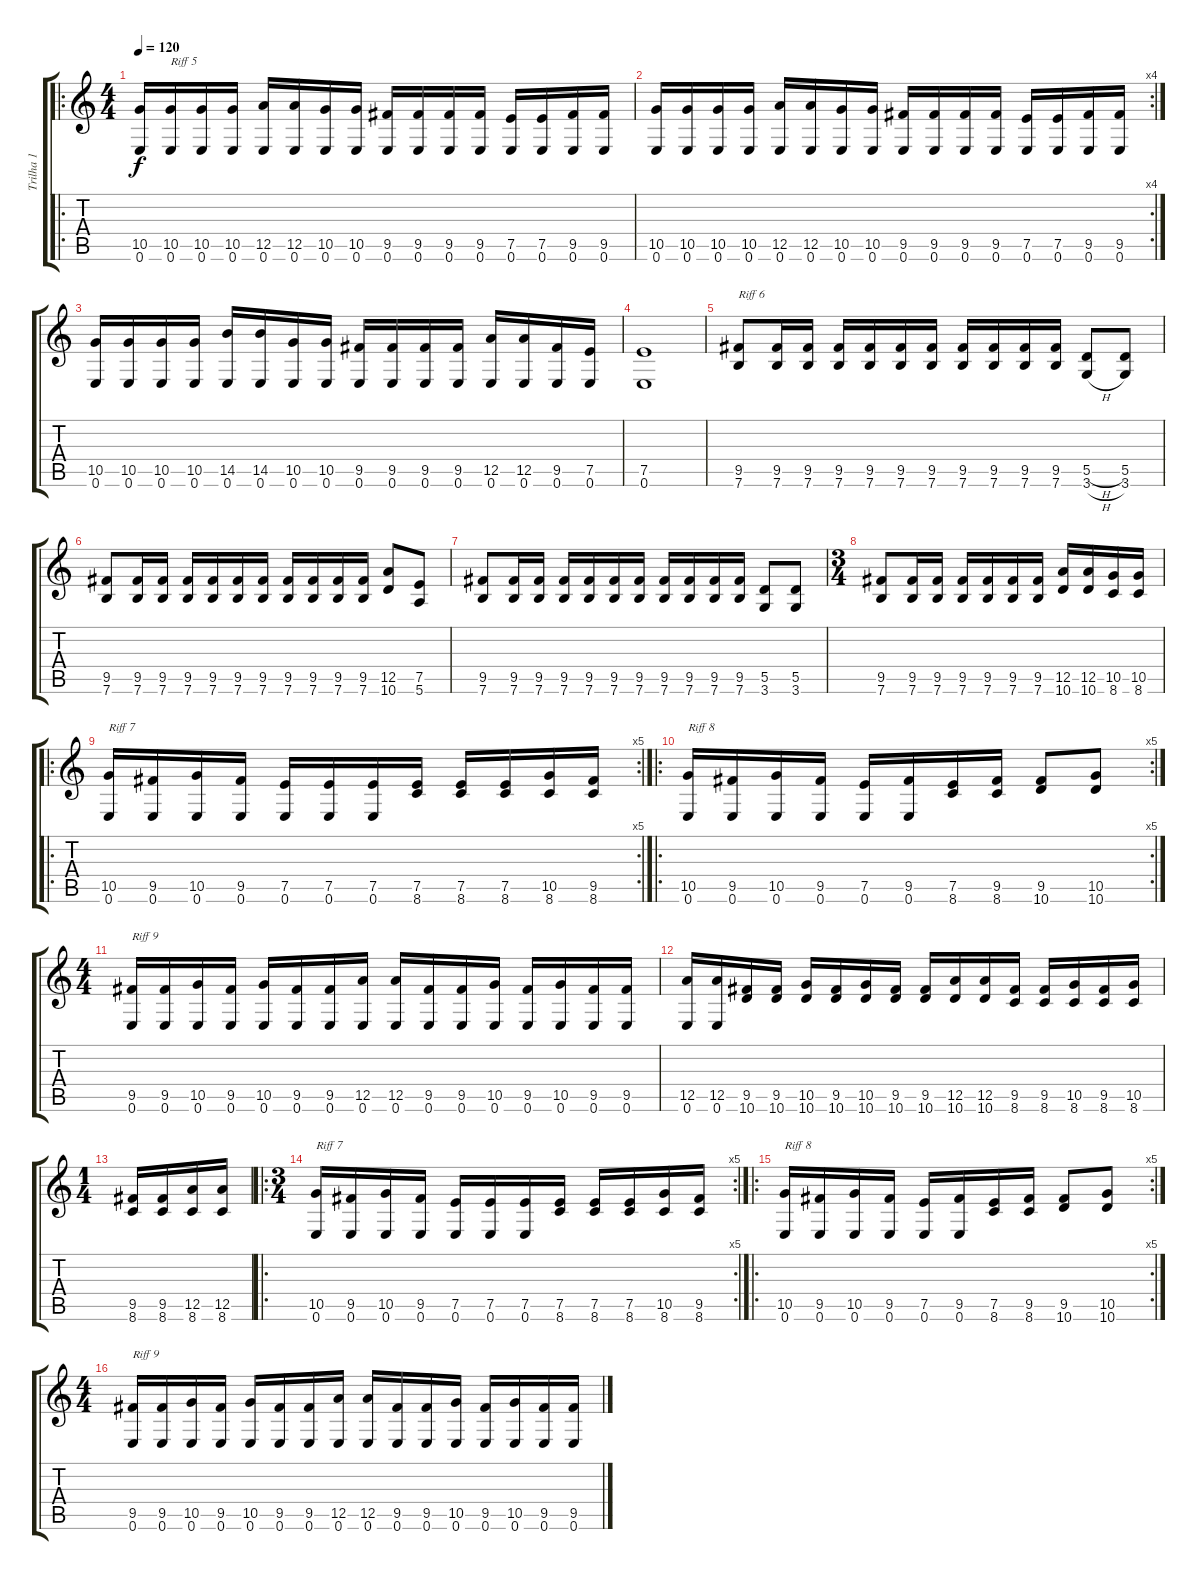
\track ("Trilha 1" "Trilha 1") {instrument acousticguitarnylon}
\staff {score tabs}
\tuning (E4 B3 G3 D3 A2 E2) {hide}
\ro
\ts (4 4)
\tempo 120
\clef g2
\ks c
(10.5 0.6).16{dy f} (10.5 0.6).16{txt "Riff 5"} (10.5 0.6).16 (10.5 0.6).16 (12.5 0.6).16 (12.5 0.6).16 (10.5 0.6).16 (10.5 0.6).16 (9.5 0.6).16 (9.5 0.6).16 (9.5 0.6).16 (9.5 0.6).16 (7.5 0.6).16 (7.5 0.6).16 (9.5 0.6).16 (9.5 0.6).16 |
\rc 4
(10.5 0.6).16 (10.5 0.6).16 (10.5 0.6).16 (10.5 0.6).16 (12.5 0.6).16 (12.5 0.6).16 (10.5 0.6).16 (10.5 0.6).16 (9.5 0.6).16 (9.5 0.6).16 (9.5 0.6).16 (9.5 0.6).16 (7.5 0.6).16 (7.5 0.6).16 (9.5 0.6).16 (9.5 0.6).16 |
(10.5 0.6).16 (10.5 0.6).16 (10.5 0.6).16 (10.5 0.6).16 (14.5 0.6).16 (14.5 0.6).16 (10.5 0.6).16 (10.5 0.6).16 (9.5 0.6).16 (9.5 0.6).16 (9.5 0.6).16 (9.5 0.6).16 (12.5 0.6).16 (12.5 0.6).16 (9.5 0.6).16 (7.5 0.6).16 |
(7.5 0.6).1 |
(9.5 7.6).8{txt "Riff 6"} (9.5 7.6).16 (9.5 7.6).16 (9.5 7.6).16 (9.5 7.6).16 (9.5 7.6).16 (9.5 7.6).16 (9.5 7.6).16 (9.5 7.6).16 (9.5 7.6).16 (9.5 7.6).16 (5.5{h} 3.6{h}).8 (5.5 3.6).8 |
(9.5 7.6).8 (9.5 7.6).16 (9.5 7.6).16 (9.5 7.6).16 (9.5 7.6).16 (9.5 7.6).16 (9.5 7.6).16 (9.5 7.6).16 (9.5 7.6).16 (9.5 7.6).16 (9.5 7.6).16 (12.5 10.6).8 (7.5 5.6).8 |
(9.5 7.6).8 (9.5 7.6).16 (9.5 7.6).16 (9.5 7.6).16 (9.5 7.6).16 (9.5 7.6).16 (9.5 7.6).16 (9.5 7.6).16 (9.5 7.6).16 (9.5 7.6).16 (9.5 7.6).16 (5.5 3.6).8 (5.5 3.6).8 |
\ts (3 4)
(9.5 7.6).8 (9.5 7.6).16 (9.5 7.6).16 (9.5 7.6).16 (9.5 7.6).16 (9.5 7.6).16 (9.5 7.6).16 (12.5 10.6).16 (12.5 10.6).16 (10.5 8.6).16 (10.5 8.6).16 |
\ro
\rc 5
(10.5 0.6).16{txt "Riff 7"} (9.5 0.6).16 (10.5 0.6).16 (9.5 0.6).16 (7.5 0.6).16 (7.5 0.6).16 (7.5 0.6).16 (7.5 8.6).16 (7.5 8.6).16 (7.5 8.6).16 (10.5 8.6).16 (9.5 8.6).16 |
\ro
\rc 5
(10.5 0.6).16{txt "Riff 8"} (9.5 0.6).16 (10.5 0.6).16 (9.5 0.6).16 (7.5 0.6).16 (9.5 0.6).16 (7.5 8.6).16 (9.5 8.6).16 (9.5 10.6).8 (10.5 10.6).8 |
\ts (4 4)
(9.5 0.6).16{txt "Riff 9"} (9.5 0.6).16 (10.5 0.6).16 (9.5 0.6).16 (10.5 0.6).16 (9.5 0.6).16 (9.5 0.6).16 (12.5 0.6).16 (12.5 0.6).16 (9.5 0.6).16 (9.5 0.6).16 (10.5 0.6).16 (9.5 0.6).16 (10.5 0.6).16 (9.5 0.6).16 (9.5 0.6).16 |
(12.5 0.6).16 (12.5 0.6).16 (9.5 10.6).16 (9.5 10.6).16 (10.5 10.6).16 (9.5 10.6).16 (10.5 10.6).16 (9.5 10.6).16 (9.5 10.6).16 (12.5 10.6).16 (12.5 10.6).16 (9.5 8.6).16 (9.5 8.6).16 (10.5 8.6).16 (9.5 8.6).16 (10.5 8.6).16 |
\ts (1 4)
(9.5 8.6).16 (9.5 8.6).16 (12.5 8.6).16 (12.5 8.6).16 |
\ro
\rc 5
\ts (3 4)
(10.5 0.6).16{txt "Riff 7"} (9.5 0.6).16 (10.5 0.6).16 (9.5 0.6).16 (7.5 0.6).16 (7.5 0.6).16 (7.5 0.6).16 (7.5 8.6).16 (7.5 8.6).16 (7.5 8.6).16 (10.5 8.6).16 (9.5 8.6).16 |
\ro
\rc 5
(10.5 0.6).16{txt "Riff 8"} (9.5 0.6).16 (10.5 0.6).16 (9.5 0.6).16 (7.5 0.6).16 (9.5 0.6).16 (7.5 8.6).16 (9.5 8.6).16 (9.5 10.6).8 (10.5 10.6).8 |
\ts (4 4)
(9.5 0.6).16{txt "Riff 9"} (9.5 0.6).16 (10.5 0.6).16 (9.5 0.6).16 (10.5 0.6).16 (9.5 0.6).16 (9.5 0.6).16 (12.5 0.6).16 (12.5 0.6).16 (9.5 0.6).16 (9.5 0.6).16 (10.5 0.6).16 (9.5 0.6).16 (10.5 0.6).16 (9.5 0.6).16 (9.5 0.6).16
